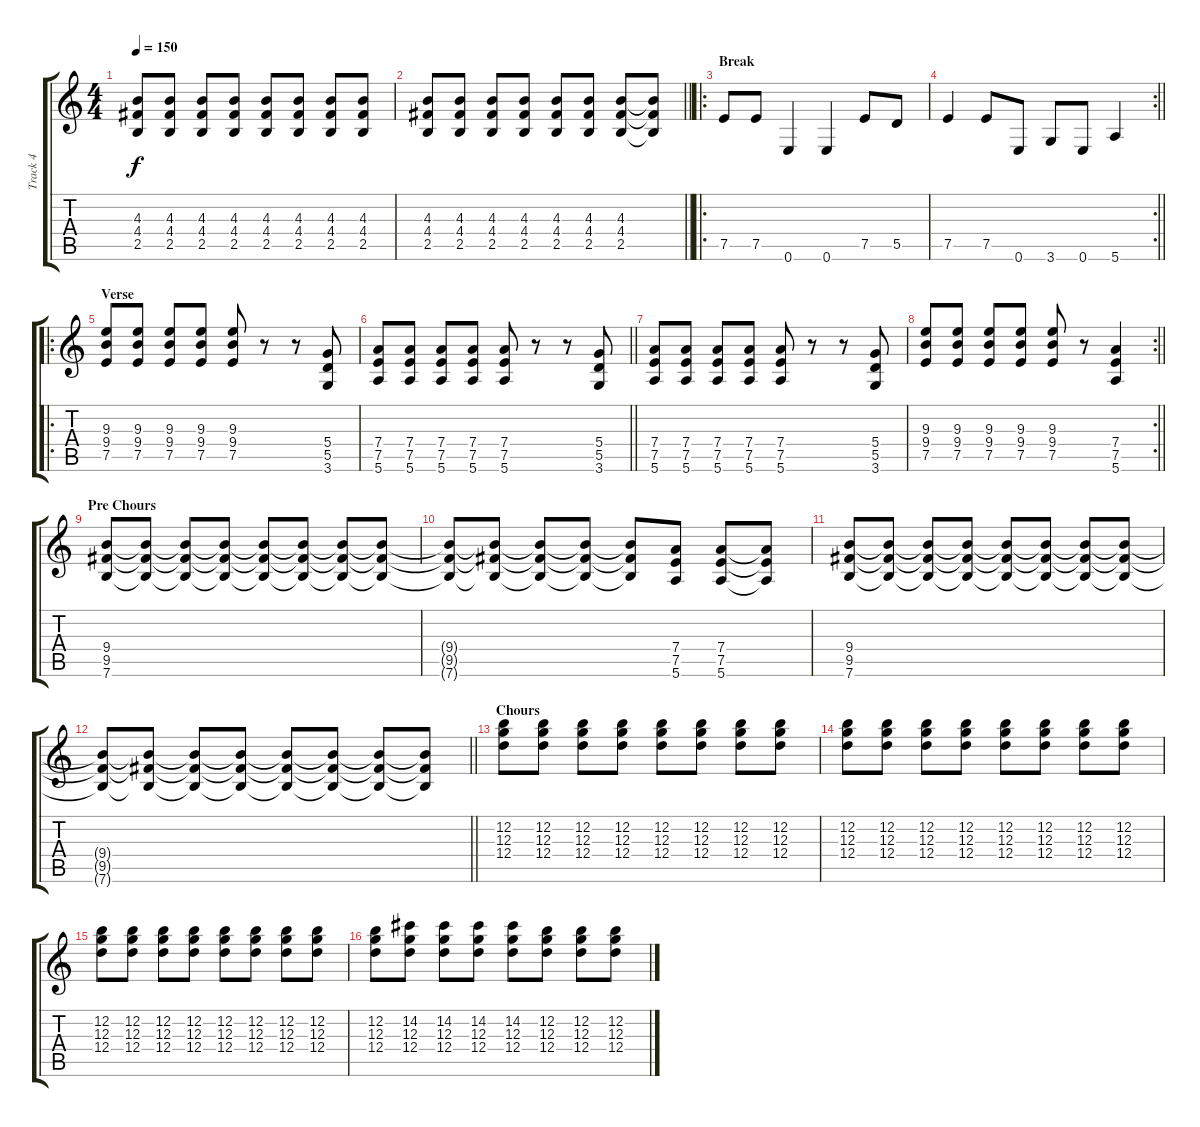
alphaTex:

\track ("Track 4" "Track 4") {instrument overdrivenguitar}
\staff {score tabs}
\tuning (E4 B3 G3 D3 A2 E2) {hide}
\ts (4 4)
\tempo 150
\clef g2
\ks c
(4.3 4.4 2.5).8{dy f} (4.3 4.4 2.5).8 (4.3 4.4 2.5).8 (4.3 4.4 2.5).8 (4.3 4.4 2.5).8 (4.3 4.4 2.5).8 (4.3 4.4 2.5).8 (4.3 4.4 2.5).8 |
\barLineRight lightlight
(4.3 4.4 2.5).8 (4.3 4.4 2.5).8 (4.3 4.4 2.5).8 (4.3 4.4 2.5).8 (4.3 4.4 2.5).8 (4.3 4.4 2.5).8 (4.3 4.4 2.5).8 (4.3{t} 4.4{t} 2.5{t}).8 |
\ro
\section ("" "Break")
7.5.8 7.5.8 0.6.4 0.6.4 7.5.8 5.5.8 |
\rc 2
\barLineRight lightlight
7.5.4 7.5.8 0.6.8 3.6.8 0.6.8 5.6.4 |
\ro
\section ("" "Verse")
(9.3 9.4 7.5).8 (9.3 9.4 7.5).8 (9.3 9.4 7.5).8 (9.3 9.4 7.5).8 (9.3 9.4 7.5).8 r.8 r.8 (5.4 5.5 3.6).8 |
\barLineRight lightlight
(7.4 7.5 5.6).8 (7.4 7.5 5.6).8 (7.4 7.5 5.6).8 (7.4 7.5 5.6).8 (7.4 7.5 5.6).8 r.8 r.8 (5.4 5.5 3.6).8 |
(7.4 7.5 5.6).8 (7.4 7.5 5.6).8 (7.4 7.5 5.6).8 (7.4 7.5 5.6).8 (7.4 7.5 5.6).8 r.8 r.8 (5.4 5.5 3.6).8 |
\rc 2
\barLineRight lightlight
(9.3 9.4 7.5).8 (9.3 9.4 7.5).8 (9.3 9.4 7.5).8 (9.3 9.4 7.5).8 (9.3 9.4 7.5).8 r.8 (7.4 7.5 5.6).4 |
\section ("" "Pre Chours")
(9.4 9.5 7.6).8 (9.4{t} 9.5{t} 7.6{t}).8 (9.4{t} 9.5{t} 7.6{t}).8 (9.4{t} 9.5{t} 7.6{t}).8 (9.4{t} 9.5{t} 7.6{t}).8 (9.4{t} 9.5{t} 7.6{t}).8 (9.4{t} 9.5{t} 7.6{t}).8 (9.4{t} 9.5{t} 7.6{t}).8 |
(9.4{t} 9.5{t} 7.6{t}).8 (9.4{t} 9.5{t} 7.6{t}).8 (9.4{t} 9.5{t} 7.6{t}).8 (9.4{t} 9.5{t} 7.6{t}).8 (9.4{t} 9.5{t} 7.6{t}).8 (7.4 7.5 5.6).8 (7.4 7.5 5.6).8 (7.4{t} 7.5{t} 5.6{t}).8 |
(9.4 9.5 7.6).8 (9.4{t} 9.5{t} 7.6{t}).8 (9.4{t} 9.5{t} 7.6{t}).8 (9.4{t} 9.5{t} 7.6{t}).8 (9.4{t} 9.5{t} 7.6{t}).8 (9.4{t} 9.5{t} 7.6{t}).8 (9.4{t} 9.5{t} 7.6{t}).8 (9.4{t} 9.5{t} 7.6{t}).8 |
\barLineRight lightlight
(9.4{t} 9.5{t} 7.6{t}).8 (9.4{t} 9.5{t} 7.6{t}).8 (9.4{t} 9.5{t} 7.6{t}).8 (9.4{t} 9.5{t} 7.6{t}).8 (9.4{t} 9.5{t} 7.6{t}).8 (9.4{t} 9.5{t} 7.6{t}).8 (9.4{t} 9.5{t} 7.6{t}).8 (9.4{t} 9.5{t} 7.6{t}).8 |
\section ("" "Chours")
(12.2 12.3 12.4).8 (12.2 12.3 12.4).8 (12.2 12.3 12.4).8 (12.2 12.3 12.4).8 (12.2 12.3 12.4).8 (12.2 12.3 12.4).8 (12.2 12.3 12.4).8 (12.2 12.3 12.4).8 |
(12.2 12.3 12.4).8 (12.2 12.3 12.4).8 (12.2 12.3 12.4).8 (12.2 12.3 12.4).8 (12.2 12.3 12.4).8 (12.2 12.3 12.4).8 (12.2 12.3 12.4).8 (12.2 12.3 12.4).8 |
(12.2 12.3 12.4).8 (12.2 12.3 12.4).8 (12.2 12.3 12.4).8 (12.2 12.3 12.4).8 (12.2 12.3 12.4).8 (12.2 12.3 12.4).8 (12.2 12.3 12.4).8 (12.2 12.3 12.4).8 |
(12.2 12.3 12.4).8 (14.2 12.3 12.4).8 (14.2 12.3 12.4).8 (14.2 12.3 12.4).8 (14.2 12.3 12.4).8 (12.2 12.3 12.4).8 (12.2 12.3 12.4).8 (12.2 12.3 12.4).8
